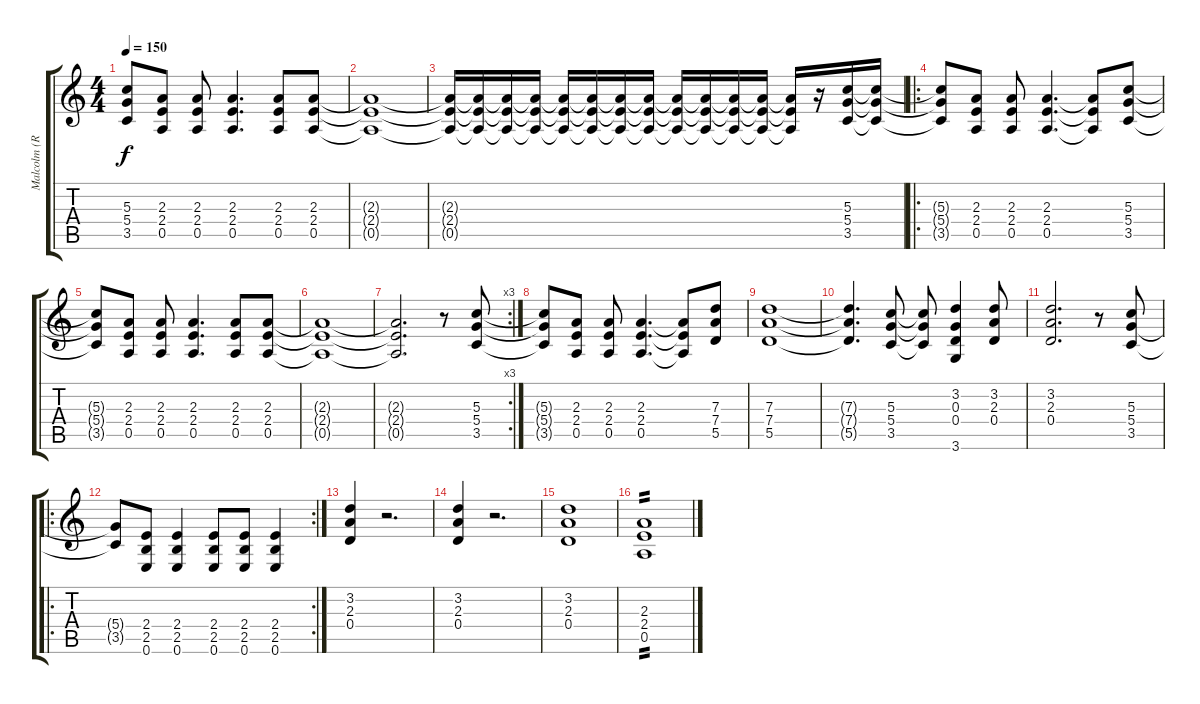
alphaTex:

\track ("Malcolm (Ryth)" "Malcolm (R") {instrument overdrivenguitar}
\staff {score tabs}
\tuning (E4 B3 G3 D3 A2 E2) {hide}
\ts (4 4)
\tempo 150
\clef g2
\ks c
(5.3{t} 5.4{t} 3.5{t}).8{dy f} (2.3 2.4 0.5).8 (2.3 2.4 0.5).8 (2.3 2.4 0.5).4{d} (2.3 2.4 0.5).8 (2.3 2.4 0.5).8 |
(2.3{t} 2.4{t} 0.5{t}).1 |
(2.3{t} 2.4{t} 0.5{t}).16 (2.3{t} 2.4{t} 0.5{t}).16 (2.3{t} 2.4{t} 0.5{t}).16 (2.3{t} 2.4{t} 0.5{t}).16 (2.3{t} 2.4{t} 0.5{t}).16 (2.3{t} 2.4{t} 0.5{t}).16 (2.3{t} 2.4{t} 0.5{t}).16 (2.3{t} 2.4{t} 0.5{t}).16 (2.3{t} 2.4{t} 0.5{t}).16 (2.3{t} 2.4{t} 0.5{t}).16 (2.3{t} 2.4{t} 0.5{t}).16 (2.3{t} 2.4{t} 0.5{t}).16 (2.3{t} 2.4{t} 0.5{t}).16 r.16 (5.3 5.4 3.5).16 (5.3{t} 5.4{t} 3.5{t}).16 |
\ro
(5.3{t} 5.4{t} 3.5{t}).8 (2.3 2.4 0.5).8 (2.3 2.4 0.5).8 (2.3 2.4 0.5).4{d} (2.3{t} 2.4{t} 0.5{t}).8 (5.3 5.4 3.5).8 |
(5.3{t} 5.4{t} 3.5{t}).8 (2.3 2.4 0.5).8 (2.3 2.4 0.5).8 (2.3 2.4 0.5).4{d} (2.3 2.4 0.5).8 (2.3 2.4 0.5).8 |
(2.3{t} 2.4{t} 0.5{t}).1 |
\rc 3
(2.3{t} 2.4{t} 0.5{t}).2{d} r.8 (5.3 5.4 3.5).8 |
(5.3{t} 5.4{t} 3.5{t}).8 (2.3 2.4 0.5).8 (2.3 2.4 0.5).8 (2.3 2.4 0.5).4{d} (2.3{t} 2.4{t} 0.5{t}).8 (7.3 7.4 5.5).8 |
(7.3 7.4 5.5).1 |
(7.3{t} 7.4{t} 5.5{t}).4{d} (5.3 5.4 3.5).8 (5.3{t} 5.4{t} 3.5{t}).8 (3.2 0.3 0.4 3.6).4 (3.2 2.3 0.4).8 |
(3.2 2.3 0.4).2{d} r.8 (5.3 5.4 3.5).8 |
\ro
\rc 2
(5.4{t} 3.5{t}).8 (2.4 2.5 0.6).8 (2.4 2.5 0.6).4 (2.4 2.5 0.6).8 (2.4 2.5 0.6).8 (2.4 2.5 0.6).4 |
(3.2 2.3 0.4).4 r.2{d} |
(3.2 2.3 0.4).4 r.2{d} |
(3.2 2.3 0.4).1 |
(2.3 2.4 0.5).1{tp 2}
